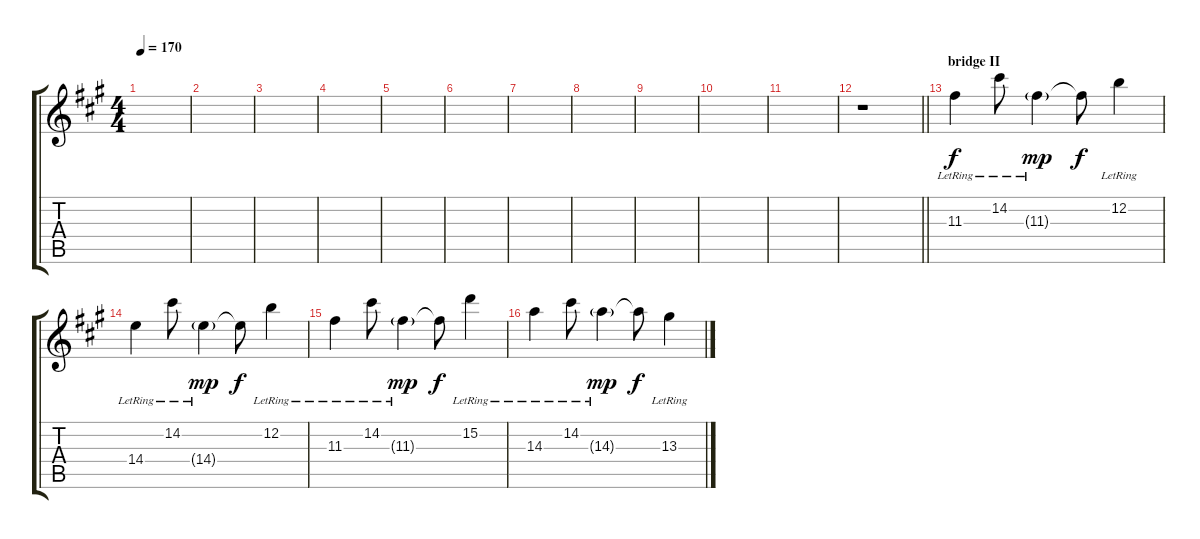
\track "" {instrument distortionguitar}
\staff {score tabs}
\tuning (E4 B3 G3 D3 A2 E2) {hide}
\ts (4 4)
\tempo 170
\clef g2
\ks f#minor
|
|
|
|
|
|
|
|
|
|
|
\barLineRight lightlight
r.1{volume 8} |
\section ("" "bridge II")
11.3{lr}.4{volume 11} 14.2{lr}.8 11.3{g lr}.4{dy mp} 11.3{t}.8{dy f} 12.2{lr}.4 |
14.4{lr}.4 14.2{lr}.8 14.4{g lr}.4{dy mp} 14.4{t}.8{dy f} 12.2{lr}.4 |
11.3{lr}.4 14.2{lr}.8 11.3{g lr}.4{dy mp} 11.3{t}.8{dy f} 15.2{lr}.4 |
14.3{lr}.4 14.2{lr}.8 14.3{g lr}.4{dy mp} 14.3{t}.8{dy f} 13.3{lr}.4
